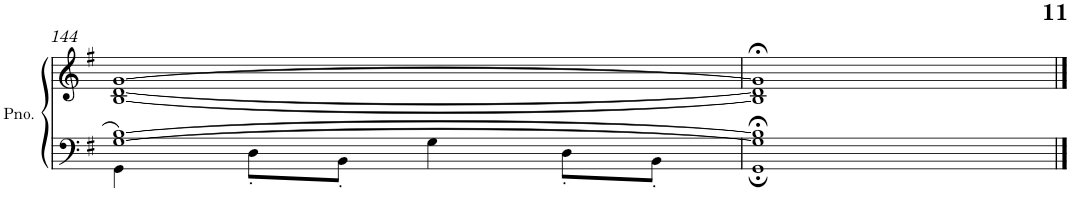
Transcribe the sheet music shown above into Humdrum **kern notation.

**kern	**kern
*part1	*part1
*staff2	*staff1
*I"Piano	*
*I'Pno.	*
!!LO:PB:g=z
*clefF4	*clefG2
*k[f#]	*k[f#]
*G:	*G:
*M4/4	*M4/4
=144	=144
*^	*
[1G [1B	4GG\	[1B [1d [1g
.	8D'\L	.
.	8BB'\J	.
.	4G\	.
.	8D'\L	.
.	8BB'\J	.
=145	=145	=145
1G];< 1B];<	1GG;	1B];< 1d];< 1g];<
*v	*v	*
==	==
*-	*-
